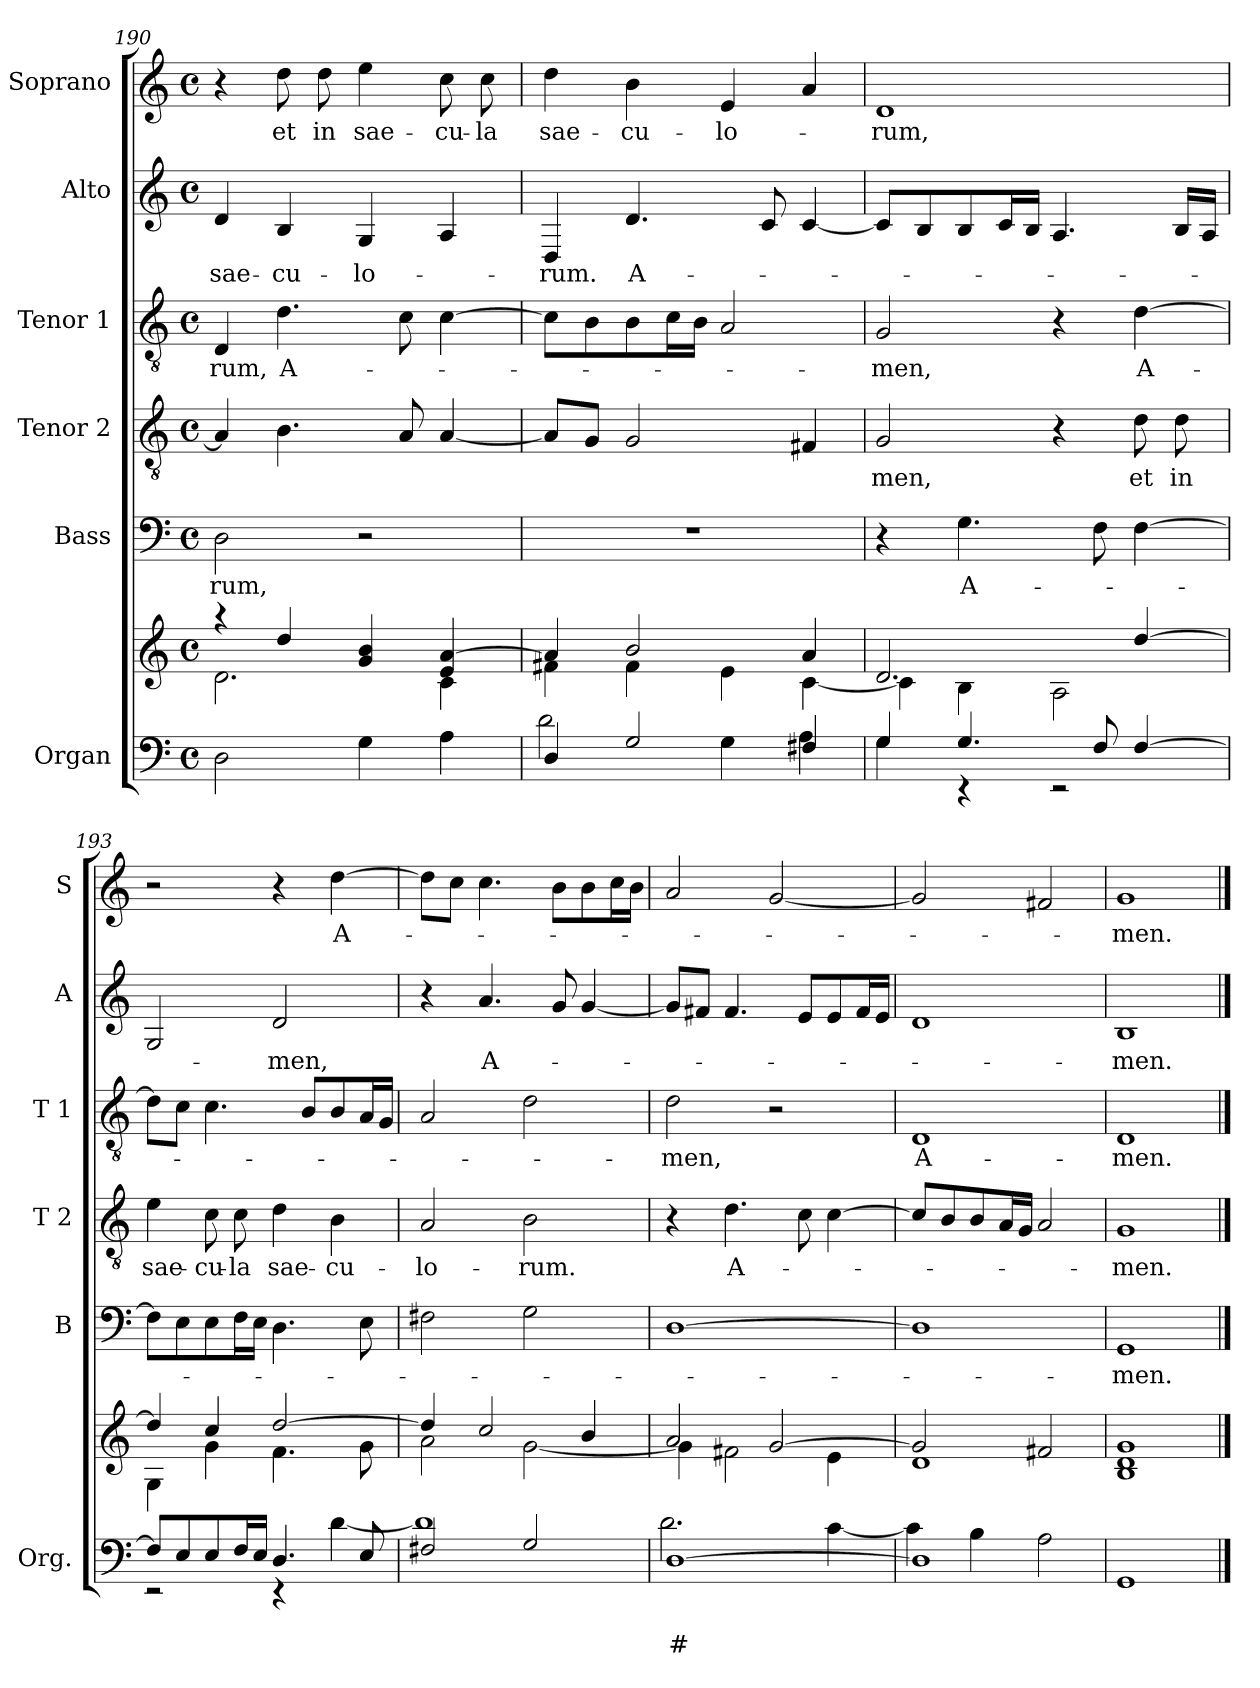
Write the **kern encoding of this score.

**kern	**text	**text	**kern	**kern	**text	**kern	**text	**kern	**text	**kern	**text	**kern	**text
*part6	*part6	*part6	*part6	*part5	*part5	*part4	*part4	*part3	*part3	*part2	*part2	*part1	*part1
*staff7	*staff7	*staff7	*staff6	*staff5	*staff5	*staff4	*staff4	*staff3	*staff3	*staff2	*staff2	*staff1	*staff1
*I"Organ	*	*	*	*I"Bass	*	*I"Tenor 2	*	*I"Tenor 1	*	*I"Alto	*	*I"Soprano	*
*I'Org.	*	*	*	*I'B	*	*I'T 2	*	*I'T 1	*	*I'A	*	*I'S	*
!!LO:PB:g=z
*clefF4	*	*	*clefG2	*clefF4	*	*clefGv2	*	*clefGv2	*	*clefG2	*	*clefG2	*
*k[]	*	*	*k[]	*k[]	*	*k[]	*	*k[]	*	*k[]	*	*k[]	*
*C:	*	*	*C:	*C:	*	*C:	*	*C:	*	*C:	*	*C:	*
*M4/4	*	*	*M4/4	*M4/4	*	*M4/4	*	*M4/4	*	*M4/4	*	*M4/4	*
*met(c)	*	*	*met(c)	*met(c)	*	*met(c)	*	*met(c)	*	*met(c)	*	*met(c)	*
=190	=190	=190	=190	=190	=190	=190	=190	=190	=190	=190	=190	=190	=190
*	*	*	*^	*	*	*	*	*	*	*	*	*	*
!	!	!	!	!	!	!LO:LY:b	!	!	!	!LO:LY:b	!	!LO:LY:b	!	!
2D\	.	.	4raa	2.d!\	2D\	-rum,	4A/]	.	4D/	-rum,	4d/	sae-	4r	.
!	!	!	!	!	!	!	!	!	!	!LO:LY:b	!	!LO:LY:b	!	!LO:LY:b
.	.	.	4dd!/	.	.	.	4.B\	.	4.d\	A-	4B/	-cu-	8dd\	et
!	!	!	!	!	!	!	!	!	!	!	!	!	!	!LO:LY:b
.	.	.	.	.	.	.	.	.	.	.	.	.	8dd\	in
!	!	!	!	!	!	!	!	!	!	!	!	!LO:LY:b	!	!LO:LY:b
4G\	.	.	4g!/ 4b!/	.	2r	.	.	.	.	.	4G/	-lo-	4ee\	sae-
.	.	.	.	.	.	.	8A/	.	8c\	.	.	.	.	.
!	!	!	!	!	!	!	!	!	!	!	!	!	!	!LO:LY:b
4A\	.	.	4e!/ [>4a!/	4c!\	.	.	[4A/	.	[4c\	.	4A/	.	8cc\	-cu-
!	!	!	!	!	!	!	!	!	!	!	!	!	!	!LO:LY:b
.	.	.	.	.	.	.	.	.	.	.	.	.	8cc\	-la
=191	=191	=191	=191	=191	=191	=191	=191	=191	=191	=191	=191	=191	=191	=191
*^	*	*	*	*	*	*	*	*	*	*	*	*	*	*
!	!	!	!	!	!	!	!	!	!	!	!	!	!LO:LY:b	!	!LO:LY:b
4D/	2d\	.	.	4a!/]	4f#X!\	1r	.	8A/L]	.	8c\L]	.	4D/	-rum.	4dd\	sae-
.	.	.	.	.	.	.	.	8G/J	.	8B\	.	.	.	.	.
!	!	!	!	!	!	!	!	!	!	!	!	!	!LO:LY:b	!	!LO:LY:b
2G/	.	.	.	2b!/	4f#!\	.	.	2G/	.	8B\	.	4.d/	A-	4b\	-cu-
.	.	.	.	.	.	.	.	.	.	16c\L	.	.	.	.	.
.	.	.	.	.	.	.	.	.	.	16B\JJ	.	.	.	.	.
!	!	!	!	!	!	!	!	!	!	!	!	!	!	!	!LO:LY:b
.	4G\	.	.	.	4e!\	.	.	.	.	2A/	.	.	.	4e/	-lo-
.	.	.	.	.	.	.	.	.	.	.	.	8c/	.	.	.
4F#X/	4A\	.	.	4a!/	[<4c!\	.	.	4F#X/	.	.	.	[4c/	.	4a/	.
=192	=192	=192	=192	=192	=192	=192	=192	=192	=192	=192	=192	=192	=192	=192	=192
!	!	!	!	!	!	!	!	!	!LO:LY:b	!	!LO:LY:b	!	!	!	!LO:LY:b
4G/	4G\	.	.	2.d!/	4c!\]	4r	.	2G/	-men,	2G/	-men,	8c/L]	.	1d	-rum,
.	.	.	.	.	.	.	.	.	.	.	.	8B/	.	.	.
!	!	!	!	!	!	!	!LO:LY:b	!	!	!	!	!	!	!	!
4.G/	4rEE	.	.	.	4B!\	4.G\	A-	.	.	.	.	8B/	.	.	.
.	.	.	.	.	.	.	.	.	.	.	.	16c/L	.	.	.
.	.	.	.	.	.	.	.	.	.	.	.	16B/JJ	.	.	.
.	2rEE	.	.	.	2A!\	.	.	4r	.	4r	.	4.A/	.	.	.
8F/	.	.	.	.	.	8F\	.	.	.	.	.	.	.	.	.
!	!	!	!	!	!	!	!	!	!LO:LY:b	!	!LO:LY:b	!	!	!	!
[>4F/	.	.	.	[>4dd!/	.	[4F\	.	8d\	et	[4d\	A-	.	.	.	.
!	!	!	!	!	!	!	!	!	!LO:LY:b	!	!	!	!	!	!
.	.	.	.	.	.	.	.	8d\	in	.	.	16B/LL	.	.	.
.	.	.	.	.	.	.	.	.	.	.	.	16A/JJ	.	.	.
=193	=193	=193	=193	=193	=193	=193	=193	=193	=193	=193	=193	=193	=193	=193	=193
!	!	!	!	!	!	!	!	!	!LO:LY:b	!	!	!	!	!	!
8F/L]	2rEE	.	.	4dd!/]	4G!\	8F\L]	.	4e\	sae-	8d\L]	.	2G/	.	2r	.
8E/	.	.	.	.	.	8E\	.	.	.	8c\J	.	.	.	.	.
!	!	!	!	!	!	!	!	!	!LO:LY:b	!	!	!	!	!	!
8E/	.	.	.	4cc!/	4g!\	8E\	.	8c\	-cu-	4.c\	.	.	.	.	.
!	!	!	!	!	!	!	!	!	!LO:LY:b	!	!	!	!	!	!
16F/L	.	.	.	.	.	16F\L	.	8c\	-la	.	.	.	.	.	.
16E/JJ	.	.	.	.	.	16E\JJ	.	.	.	.	.	.	.	.	.
!	!	!	!	!	!	!	!	!	!LO:LY:b	!	!	!	!LO:LY:b	!	!
4.D/	4rEE	.	.	[>2dd!/	4.f!\	4.D\	.	4d\	sae-	.	.	2d/	-men,	4r	.
.	.	.	.	.	.	.	.	.	.	8B/L	.	.	.	.	.
!	!	!	!	!	!	!	!	!	!LO:LY:b	!	!	!	!	!	!LO:LY:b
.	[<4d\	.	.	.	.	.	.	4B\	-cu-	8B/	.	.	.	[4dd\	A-
8E/	.	.	.	.	8g!\	8E\	.	.	.	16A/L	.	.	.	.	.
.	.	.	.	.	.	.	.	.	.	16G/JJ	.	.	.	.	.
!!LO:LB:g=z
=194	=194	=194	=194	=194	=194	=194	=194	=194	=194	=194	=194	=194	=194	=194	=194
!	!	!	!	!	!	!	!	!	!LO:LY:b	!	!	!	!	!	!
2F#X/	1d]	.	.	4dd!/]	2a!\	2F#X\	.	2A/	-lo-	2A/	.	4r	.	8dd\L]	.
.	.	.	.	.	.	.	.	.	.	.	.	.	.	8cc\J	.
!	!	!	!	!	!	!	!	!	!	!	!	!	!LO:LY:b	!	!
.	.	.	.	2cc!/	.	.	.	.	.	.	.	4.a/	A-	4.cc\	.
!	!	!	!	!	!	!	!	!	!LO:LY:b	!	!	!	!	!	!
2G/	.	.	.	.	[<2g!\	2G\	.	2B\	-rum.	2d\	.	.	.	.	.
.	.	.	.	.	.	.	.	.	.	.	.	8g/	.	8b\L	.
.	.	.	.	4b!/	.	.	.	.	.	.	.	[4g/	.	8b\	.
.	.	.	.	.	.	.	.	.	.	.	.	.	.	16cc\L	.
.	.	.	.	.	.	.	.	.	.	.	.	.	.	16b\JJ	.
=195	=195	=195	=195	=195	=195	=195	=195	=195	=195	=195	=195	=195	=195	=195	=195
!	!	!	!LO:LY:b	!	!	!	!	!	!	!	!LO:LY:b	!	!	!	!
[>1D	2.d\	.	#	2a!/	4g!\]	[1D	.	4r	.	2d\	-men,	8g/L]	.	2a/	.
.	.	.	.	.	.	.	.	.	.	.	.	8f#X/J	.	.	.
!	!	!	!	!	!	!	!	!	!LO:LY:b	!	!	!	!	!	!
.	.	.	.	.	2f#X!\	.	.	4.d\	A-	.	.	4.f#/	.	.	.
.	.	.	.	[>2g!/	.	.	.	.	.	2r	.	.	.	[2g/	.
.	.	.	.	.	.	.	.	8c\	.	.	.	8e/L	.	.	.
.	[<4c\	.	.	.	4e!\	.	.	[4c\	.	.	.	8e/	.	.	.
.	.	.	.	.	.	.	.	.	.	.	.	16f#/L	.	.	.
.	.	.	.	.	.	.	.	.	.	.	.	16e/JJ	.	.	.
=196	=196	=196	=196	=196	=196	=196	=196	=196	=196	=196	=196	=196	=196	=196	=196
!	!	!	!	!	!	!	!	!	!	!	!LO:LY:b	!	!	!	!
1D]	4c\]	.	.	2g!/]	1d!	1D]	.	8c/L]	.	1D	A-	1d	.	2g/]	.
.	.	.	.	.	.	.	.	8B/	.	.	.	.	.	.	.
.	4B\	.	.	.	.	.	.	8B/	.	.	.	.	.	.	.
.	.	.	.	.	.	.	.	16A/L	.	.	.	.	.	.	.
.	.	.	.	.	.	.	.	16G/JJ	.	.	.	.	.	.	.
.	2A\	.	.	2f#X!/	.	.	.	2A/	.	.	.	.	.	2f#X/	.
*	*	*	*	*v	*v	*	*	*	*	*	*	*	*	*	*
=197	=197	=197	=197	=197	=197	=197	=197	=197	=197	=197	=197	=197	=197	=197
!	!	!	!	!	!	!LO:LY:b	!	!LO:LY:b	!	!LO:LY:b	!	!LO:LY:b	!	!LO:LY:b
*v	*v	*	*	*	*	*	*	*	*	*	*	*	*	*
1GG	.	.	1B! 1d! 1g!	1GG	-men.	1G	-men.	1D	-men.	1B	-men.	1g	-men.
==	==	==	==	==	==	==	==	==	==	==	==	==	==
*-	*-	*-	*-	*-	*-	*-	*-	*-	*-	*-	*-	*-	*-
